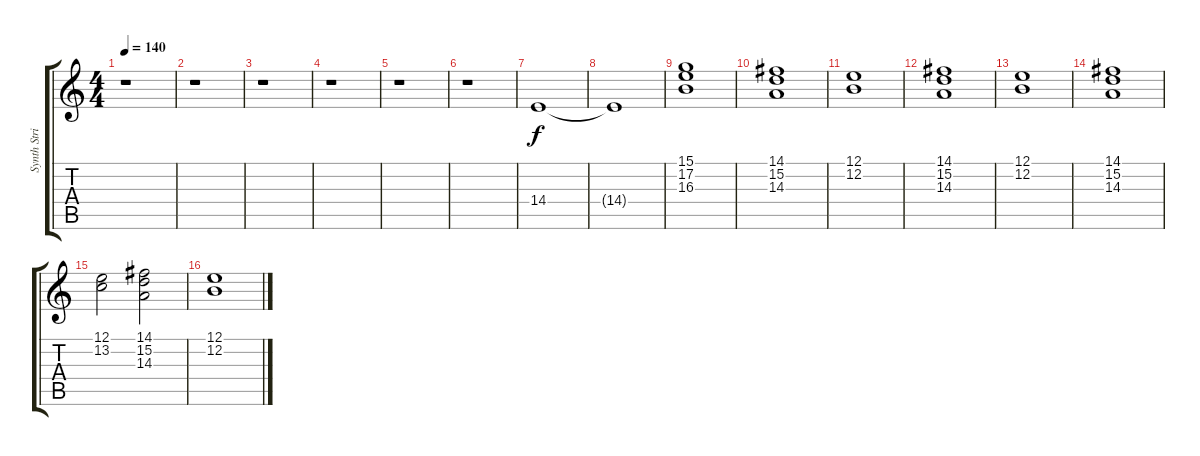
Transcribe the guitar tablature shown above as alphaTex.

\track ("Synth Strings" "Synth Stri") {instrument synthstrings1}
\staff {score tabs}
\tuning (E4 B3 G3 D3 A2 E2) {hide}
\ts (4 4)
\tempo 140
\clef g2
\ks c
r.1{dy f instrument synthstrings1} |
r.1 |
r.1 |
r.1 |
r.1 |
r.1{volume 0} |
14.4.1{volume 12} |
14.4{t}.1 |
(15.1 17.2 16.3).1{volume 12} |
(14.1 15.2 14.3).1 |
(12.1 12.2).1 |
(14.1 15.2 14.3).1 |
(12.1 12.2).1 |
(14.1 15.2 14.3).1 |
(12.1 13.2).2 (14.1 15.2 14.3).2 |
(12.1 12.2).1
